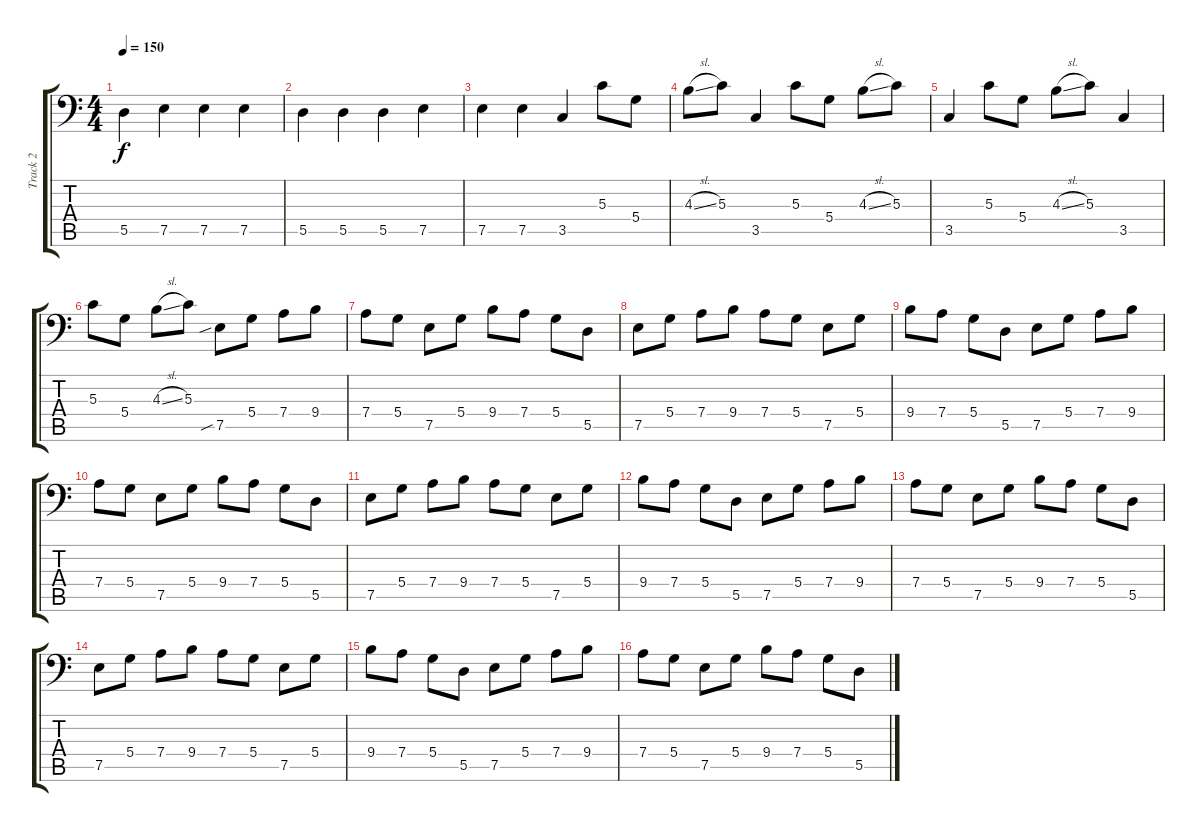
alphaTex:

\track ("Track 2" "Track 2") {instrument electricbasspick}
\staff {score tabs}
\tuning (E3 B2 G2 D2 A1 E1) {hide}
\ts (4 4)
\tempo 150
\clef f4
\ks c
5.5.4{dy f} 7.5.4 7.5.4 7.5.4 |
5.5.4 5.5.4 5.5.4 7.5.4 |
7.5.4 7.5.4 3.5.4 5.3.8 5.4.8 |
4.3{sl}.8 5.3.8 3.5.4 5.3.8 5.4.8 4.3{sl}.8 5.3.8 |
3.5.4 5.3.8 5.4.8 4.3{sl}.8 5.3.8 3.5.4 |
5.3.8 5.4.8 4.3{sl}.8 5.3.8 7.5{sib}.8 5.4.8 7.4.8 9.4.8 |
7.4.8 5.4.8 7.5.8 5.4.8 9.4.8 7.4.8 5.4.8 5.5.8 |
7.5.8 5.4.8 7.4.8 9.4.8 7.4.8 5.4.8 7.5.8 5.4.8 |
9.4.8 7.4.8 5.4.8 5.5.8 7.5.8 5.4.8 7.4.8 9.4.8 |
7.4.8 5.4.8 7.5.8 5.4.8 9.4.8 7.4.8 5.4.8 5.5.8 |
7.5.8 5.4.8 7.4.8 9.4.8 7.4.8 5.4.8 7.5.8 5.4.8 |
9.4.8 7.4.8 5.4.8 5.5.8 7.5.8 5.4.8 7.4.8 9.4.8 |
7.4.8 5.4.8 7.5.8 5.4.8 9.4.8 7.4.8 5.4.8 5.5.8 |
7.5.8 5.4.8 7.4.8 9.4.8 7.4.8 5.4.8 7.5.8 5.4.8 |
9.4.8 7.4.8 5.4.8 5.5.8 7.5.8 5.4.8 7.4.8 9.4.8 |
7.4.8 5.4.8 7.5.8 5.4.8 9.4.8 7.4.8 5.4.8 5.5.8
